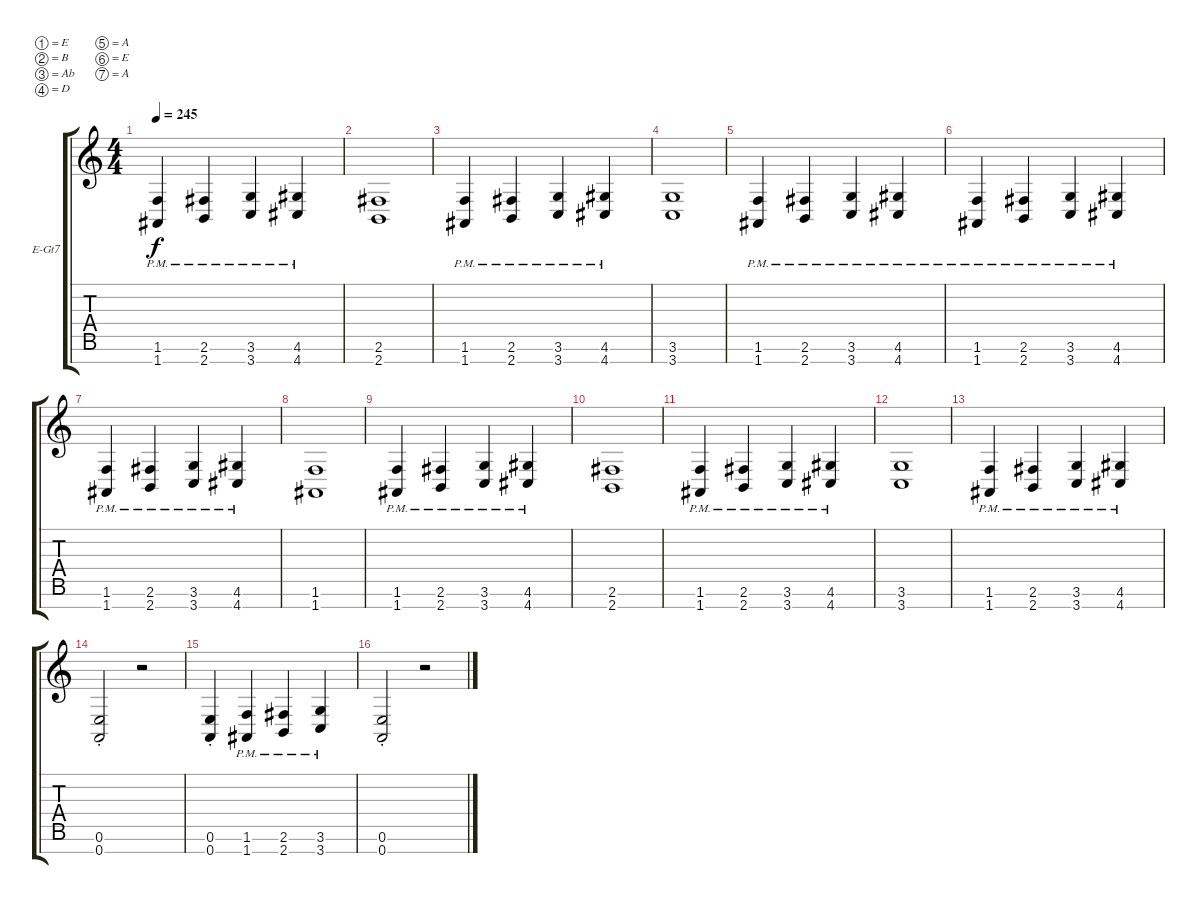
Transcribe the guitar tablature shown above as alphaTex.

\bracketExtendMode groupsimilarinstruments
\firstSystemTrackNameOrientation horizontal
\otherSystemsTrackNameOrientation horizontal
\track ("Lead" "E-Gt7") {instrument distortionguitar}
\staff {score tabs}
\tuning (E4 B3 Ab3 D3 A2 E2 A1)
\ts (4 4)
\tempo 245
\clef g2
\ks c
(1.6{pm} 1.7{pm}).4{dy f} (2.6{pm} 2.7{pm}).4 (3.6{pm} 3.7{pm}).4 (4.6{pm} 4.7{pm}).4 |
(2.6 2.7).1 |
(1.6{pm} 1.7{pm}).4 (2.6{pm} 2.7{pm}).4 (3.6{pm} 3.7{pm}).4 (4.6{pm} 4.7{pm}).4 |
(3.6 3.7).1 |
(1.6{pm} 1.7{pm}).4 (2.6{pm} 2.7{pm}).4 (3.6{pm} 3.7{pm}).4 (4.6{pm} 4.7{pm}).4 |
(1.6{pm} 1.7{pm}).4 (2.6{pm} 2.7{pm}).4 (3.6{pm} 3.7{pm}).4 (4.6{pm} 4.7{pm}).4 |
(1.6{pm} 1.7{pm}).4 (2.6{pm} 2.7{pm}).4 (3.6{pm} 3.7{pm}).4 (4.6{pm} 4.7{pm}).4 |
(1.6 1.7).1 |
(1.6{pm} 1.7{pm}).4 (2.6{pm} 2.7{pm}).4 (3.6{pm} 3.7{pm}).4 (4.6{pm} 4.7{pm}).4 |
(2.6 2.7).1 |
(1.6{pm} 1.7{pm}).4 (2.6{pm} 2.7{pm}).4 (3.6{pm} 3.7{pm}).4 (4.6{pm} 4.7{pm}).4 |
(3.6 3.7).1 |
(1.6{pm} 1.7{pm}).4 (2.6{pm} 2.7{pm}).4 (3.6{pm} 3.7{pm}).4 (4.6{pm} 4.7{pm}).4 |
(0.6{st} 0.7{st}).2 r.2 |
(0.6{st} 0.7{st}).4 (1.6{pm} 1.7{pm}).4 (2.6{pm} 2.7{pm}).4 (3.6{pm} 3.7{pm}).4 |
(0.6{st} 0.7{st}).2 r.2
